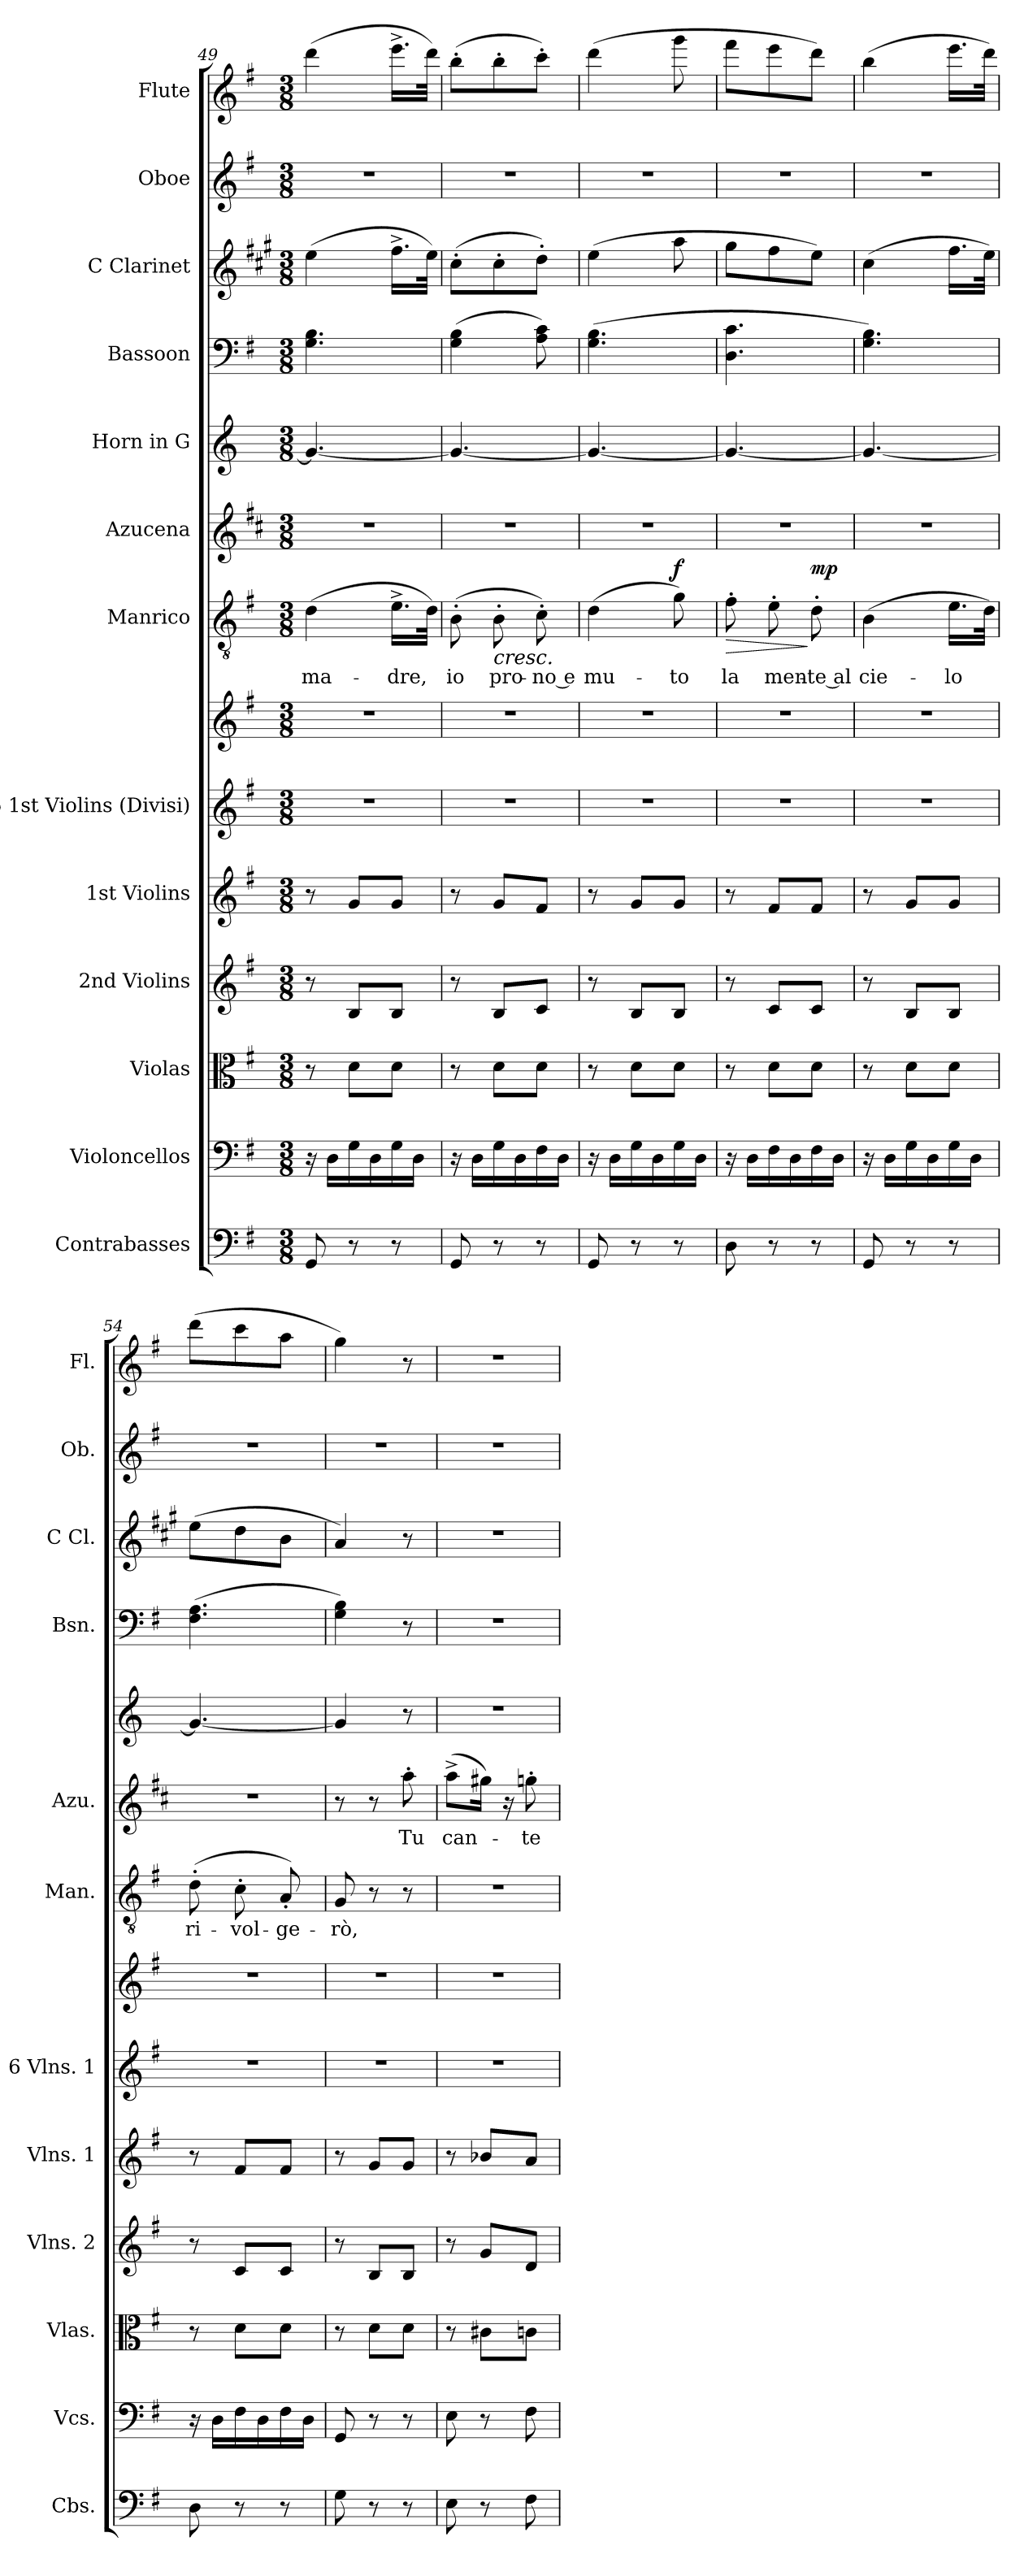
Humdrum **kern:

**kern	**kern	**kern	**kern	**kern	**kern	**kern	**kern	**text	**dynam	**kern	**text	**kern	**kern	**kern	**kern	**kern
*part13	*part12	*part11	*part10	*part9	*part8	*part8	*part7	*part7	*part7	*part6	*part6	*part5	*part4	*part3	*part2	*part1
*staff14	*staff13	*staff12	*staff11	*staff10	*staff9	*staff8	*staff7	*staff7	*staff7	*staff6	*staff6	*staff5	*staff4	*staff3	*staff2	*staff1
*I"Contrabasses	*I"Violoncellos	*I"Violas	*I"2nd Violins	*I"1st Violins	*I"6 1st Violins (Divisi)	*	*I"Manrico	*	*	*I"Azucena	*	*I"Horn in G	*I"Bassoon	*I"C Clarinet	*I"Oboe	*I"Flute
*I'Cbs.	*I'Vcs.	*I'Vlas.	*I'Vlns. 2	*I'Vlns. 1	*I'6 Vlns. 1	*	*I'Man.	*	*	*I'Azu.	*	*	*I'Bsn.	*I'C Cl.	*I'Ob.	*I'Fl.
*clefF4	*clefF4	*clefC3	*clefG2	*clefG2	*clefG2	*clefG2	*clefGv2	*	*	*clefG2	*	*clefG2	*clefF4	*clefG2	*clefG2	*clefG2
*ITrd7c12	*	*	*	*	*	*	*	*	*	*ITrd4c7	*	*ITrd3c5	*	*ITrd1c2	*	*
*k[f#]	*k[f#]	*k[f#]	*k[f#]	*k[f#]	*k[f#]	*k[f#]	*k[f#]	*	*	*k[f#]	*	*k[f#]	*k[f#]	*k[f#]	*k[f#]	*k[f#]
*M3/8	*M3/8	*M3/8	*M3/8	*M3/8	*M3/8	*M3/8	*M3/8	*	*	*M3/8	*	*M3/8	*M3/8	*M3/8	*M3/8	*M3/8
=49	=49	=49	=49	=49	=49	=49	=49	=49	=49	=49	=49	=49	=49	=49	=49	=49
!	!	!	!	!	!	!	!	!LO:LY:b	!	!	!	!	!	!	!	!
8GGG/	16r	8r	8r	8r	4.r	4.r	(>4d\	ma-	.	4.r	.	4.d/_	4.G\ 4.B\	(>4dd\	4.r	(>4ddd\
.	16D\LL	.	.	.	.	.	.	.	.	.	.	.	.	.	.	.
8r	16G\	8d\L	8B/L	8g/L	.	.	.	.	.	.	.	.	.	.	.	.
.	16D\	.	.	.	.	.	.	.	.	.	.	.	.	.	.	.
!	!	!	!	!	!	!	!	!LO:LY:b	!	!	!	!	!	!	!	!
8r	16G\	8d\J	8B/J	8g/J	.	.	16.e^\LL	-dre,	.	.	.	.	.	16.ee^\LL	.	16.eee^\LL
.	16D\JJ	.	.	.	.	.	.	.	.	.	.	.	.	.	.	.
.	.	.	.	.	.	.	32d\JJk)	.	.	.	.	.	.	32dd\JJk)	.	32ddd\JJk)
=50	=50	=50	=50	=50	=50	=50	=50	=50	=50	=50	=50	=50	=50	=50	=50	=50
!	!	!	!	!	!	!	!	!LO:LY:b	!	!	!	!	!	!	!	!
8GGG/	16r	8r	8r	8r	4.r	4.r	(>8B'\	io	.	4.r	.	4.d/_	(>4G\ 4B\	(>8b'\L	4.r	(>8bb'\L
.	16D\LL	.	.	.	.	.	.	.	.	.	.	.	.	.	.	.
!	!	!	!	!	!	!	!	!LO:LY:b	!LO:HP:b	!	!	!	!	!	!	!
8r	16G\	8d\L	8B/L	8g/L	.	.	8B'\	pro-	<	.	.	.	.	8b'\	.	8bb'\
.	16D\	.	.	.	.	.	.	.	.	.	.	.	.	.	.	.
!	!	!	!	!	!	!	!	!LO:LY:b	!	!	!	!	!	!	!	!
8r	16F#\	8d\J	8c/J	8f#/J	.	.	8c'\)	no e	.	.	.	.	8A\ 8c\)	8cc'\J)	.	8ccc'\J)
.	16D\JJ	.	.	.	.	.	.	.	.	.	.	.	.	.	.	.
=51	=51	=51	=51	=51	=51	=51	=51	=51	=51	=51	=51	=51	=51	=51	=51	=51
!	!	!	!	!	!	!	!	!LO:LY:b	!	!	!	!	!	!	!	!
8GGG/	16r	8r	8r	8r	4.r	4.r	(>4d\	mu-	.	4.r	.	4.d/_	(>4.G\ 4.B\	(>4dd\	4.r	(>4ddd\
.	16D\LL	.	.	.	.	.	.	.	.	.	.	.	.	.	.	.
8r	16G\	8d\L	8B/L	8g/L	.	.	.	.	.	.	.	.	.	.	.	.
.	16D\	.	.	.	.	.	.	.	.	.	.	.	.	.	.	.
!	!	!	!	!	!	!	!	!LO:LY:b	!LO:DY:a	!	!	!	!	!	!	!
8r	16G\	8d\J	8B/J	8g/J	.	.	8g\)	-to	f	.	.	.	.	8gg\	.	8ggg\
.	16D\JJ	.	.	.	.	.	.	.	.	.	.	.	.	.	.	.
.	.	.	.	.	.	.	.	.	[	.	.	.	.	.	.	.
!!LO:PB:g=z
=52	=52	=52	=52	=52	=52	=52	=52	=52	=52	=52	=52	=52	=52	=52	=52	=52
!	!	!	!	!	!	!	!	!LO:LY:b	!LO:HP:b	!	!	!	!	!	!	!
8DD\	16r	8r	8r	8r	4.r	4.r	8f#'\	la	>	4.r	.	4.d/_	4.D\ 4.c\	8ff#\L	4.r	8fff#\L
.	16D\LL	.	.	.	.	.	.	.	.	.	.	.	.	.	.	.
!	!	!	!	!	!	!	!	!LO:LY:b	!	!	!	!	!	!	!	!
8r	16F#\	8d\L	8c/L	8f#/L	.	.	8e'\	men-	.	.	.	.	.	8ee\	.	8eee\
.	16D\	.	.	.	.	.	.	.	.	.	.	.	.	.	.	.
!	!	!	!	!	!	!	!	!LO:LY:b	!LO:DY:n=1:a	!	!	!	!	!	!	!
8r	16F#\	8d\J	8c/J	8f#/J	.	.	8d'\	te al	] mp	.	.	.	.	8dd\J)	.	8ddd\J)
.	16D\JJ	.	.	.	.	.	.	.	.	.	.	.	.	.	.	.
=53	=53	=53	=53	=53	=53	=53	=53	=53	=53	=53	=53	=53	=53	=53	=53	=53
!	!	!	!	!	!	!	!	!LO:LY:b	!	!	!	!	!	!	!	!
8GGG/	16r	8r	8r	8r	4.r	4.r	(>4B\	cie-	.	4.r	.	4.d/_	4.G\ 4.B\)	(>4b\	4.r	(>4bb\
.	16D\LL	.	.	.	.	.	.	.	.	.	.	.	.	.	.	.
8r	16G\	8d\L	8B/L	8g/L	.	.	.	.	.	.	.	.	.	.	.	.
.	16D\	.	.	.	.	.	.	.	.	.	.	.	.	.	.	.
!	!	!	!	!	!	!	!	!LO:LY:b	!	!	!	!	!	!	!	!
8r	16G\	8d\J	8B/J	8g/J	.	.	16.e\LL	-lo	.	.	.	.	.	16.ee\LL	.	16.eee\LL
.	16D\JJ	.	.	.	.	.	.	.	.	.	.	.	.	.	.	.
.	.	.	.	.	.	.	32d\JJk)	.	.	.	.	.	.	32dd\JJk)	.	32ddd\JJk)
=54	=54	=54	=54	=54	=54	=54	=54	=54	=54	=54	=54	=54	=54	=54	=54	=54
!	!	!	!	!	!	!	!	!LO:LY:b	!	!	!	!	!	!	!	!
8DD\	16r	8r	8r	8r	4.r	4.r	(>8d'\	ri-	.	4.r	.	4.d/_	(>4.F#\ 4.A\	(>8dd\L	4.r	(>8ddd\L
.	16D\LL	.	.	.	.	.	.	.	.	.	.	.	.	.	.	.
!	!	!	!	!	!	!	!	!LO:LY:b	!	!	!	!	!	!	!	!
8r	16F#\	8d\L	8c/L	8f#/L	.	.	8c'\	-vol-	.	.	.	.	.	8cc\	.	8ccc\
.	16D\	.	.	.	.	.	.	.	.	.	.	.	.	.	.	.
!	!	!	!	!	!	!	!	!LO:LY:b	!	!	!	!	!	!	!	!
8r	16F#\	8d\J	8c/J	8f#/J	.	.	8A'/)	-ge-	.	.	.	.	.	8a\J	.	8aa\J
.	16D\JJ	.	.	.	.	.	.	.	.	.	.	.	.	.	.	.
=55	=55	=55	=55	=55	=55	=55	=55	=55	=55	=55	=55	=55	=55	=55	=55	=55
!	!	!	!	!	!	!	!	!LO:LY:b	!	!	!	!	!	!	!	!
8GG\	8GG/	8r	8r	8r	4.r	4.r	8G/	rò,	.	8r	.	4d/]	4G\ 4B\)	4g/)	4.r	4gg\)
8r	8r	8d\L	8B/L	8g/L	.	.	8r	.	.	8r	.	.	.	.	.	.
!	!	!	!	!	!	!	!	!	!	!	!LO:LY:b	!	!	!	!	!
8r	8r	8d\J	8B/J	8g/J	.	.	8r	.	.	8dd'\	Tu	8r	8r	8r	.	8r
=56	=56	=56	=56	=56	=56	=56	=56	=56	=56	=56	=56	=56	=56	=56	=56	=56
!	!	!	!	!	!	!	!	!	!	!	!LO:LY:b	!	!	!	!	!
8EE\	8E\	8r	8r	8r	4.r	4.r	4.r	.	.	(>8dd^\L	can-	4.r	4.r	4.r	4.r	4.r
8r	8r	8c#X\L	8g/L	8b-X/L	.	.	.	.	.	16cc#X\Jk)	.	.	.	.	.	.
.	.	.	.	.	.	.	.	.	.	16r	.	.	.	.	.	.
!	!	!	!	!	!	!	!	!	!	!	!LO:LY:b	!	!	!	!	!
8FF#\	8F#\	8cn\J	8d/J	8a/J	.	.	.	.	.	8ccn'\	-te-	.	.	.	.	.
=	=	=	=	=	=	=	=	=	=	=	=	=	=	=	=	=
*-	*-	*-	*-	*-	*-	*-	*-	*-	*-	*-	*-	*-	*-	*-	*-	*-
